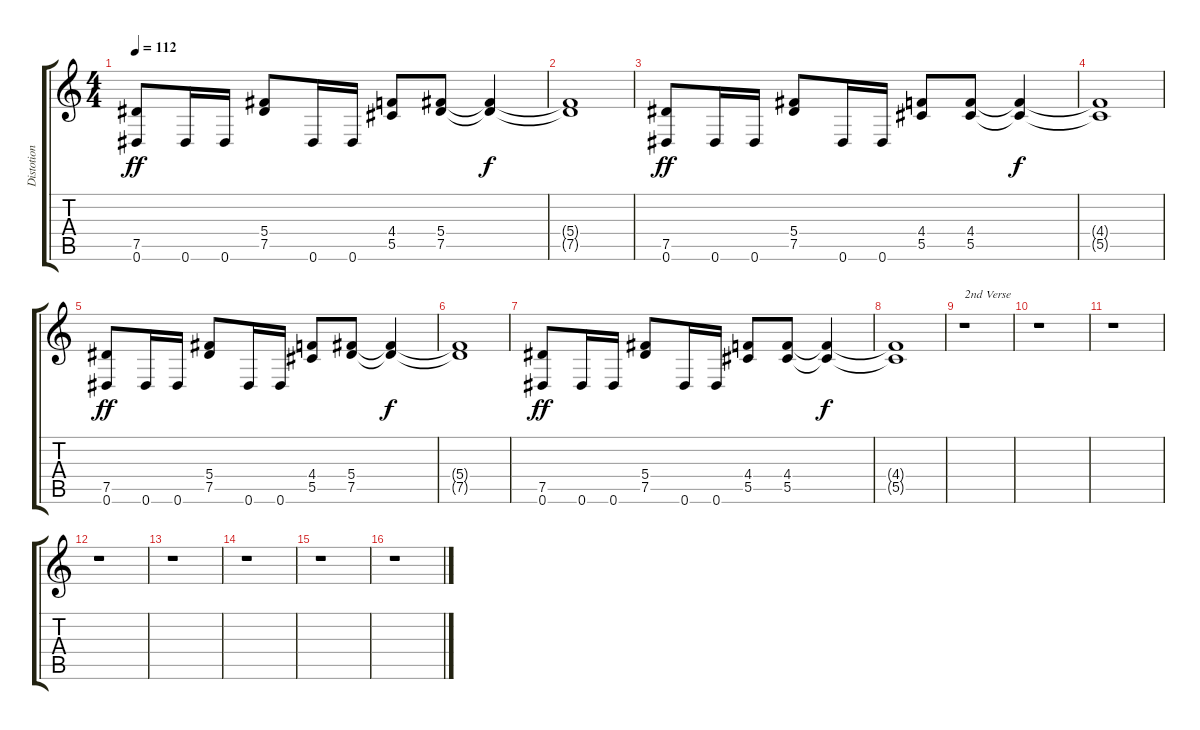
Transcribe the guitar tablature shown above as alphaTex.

\track ("Distotion Guitar I" "Distotion ") {instrument distortionguitar}
\staff {score tabs}
\tuning (Eb4 Bb3 Gb3 Db3 Ab2 Eb2) {hide}
\ts (4 4)
\tempo 112
\clef g2
\ks c
(7.5 0.6).8{dy ff} 0.6.16 0.6.16 (5.4 7.5).8 0.6.16 0.6.16 (4.4 5.5).8 (5.4 7.5).8 (5.4{t} 7.5{t}).4{dy f} |
(5.4{t} 7.5{t}).1 |
(7.5 0.6).8{dy ff} 0.6.16 0.6.16 (5.4 7.5).8 0.6.16 0.6.16 (4.4 5.5).8 (4.4 5.5).8 (4.4{t} 5.5{t}).4{dy f} |
(4.4{t} 5.5{t}).1 |
(7.5 0.6).8{dy ff} 0.6.16 0.6.16 (5.4 7.5).8 0.6.16 0.6.16 (4.4 5.5).8 (5.4 7.5).8 (5.4{t} 7.5{t}).4{dy f} |
(5.4{t} 7.5{t}).1 |
(7.5 0.6).8{dy ff} 0.6.16 0.6.16 (5.4 7.5).8 0.6.16 0.6.16 (4.4 5.5).8 (4.4 5.5).8 (4.4{t} 5.5{t}).4{dy f} |
(4.4{t} 5.5{t}).1 |
r.1{txt "2nd Verse"} |
r.1 |
r.1 |
r.1 |
r.1 |
r.1 |
r.1 |
r.1
